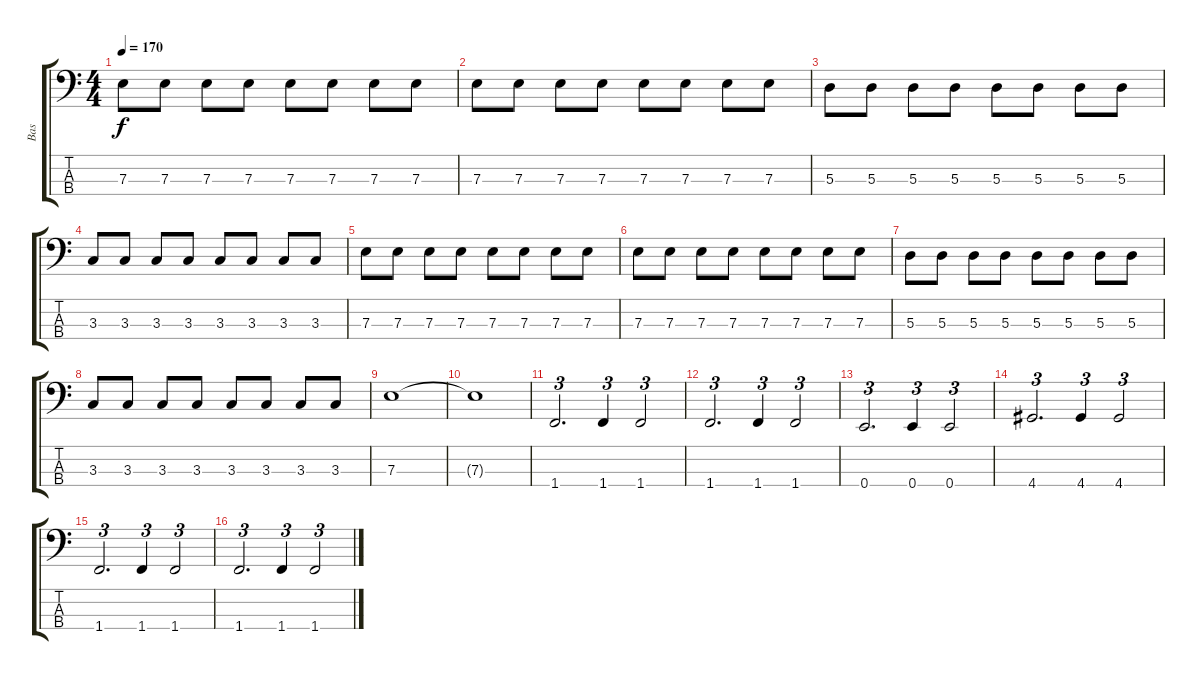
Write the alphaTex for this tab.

\track ("Bas" "Bas") {instrument electricbasspick}
\staff {score tabs}
\tuning (G2 D2 A1 E1) {hide}
\ts (4 4)
\tempo 170
\clef f4
\ks c
7.3.8{dy f} 7.3.8 7.3.8 7.3.8 7.3.8 7.3.8 7.3.8 7.3.8 |
7.3.8 7.3.8 7.3.8 7.3.8 7.3.8 7.3.8 7.3.8 7.3.8 |
5.3.8 5.3.8 5.3.8 5.3.8 5.3.8 5.3.8 5.3.8 5.3.8 |
3.3.8 3.3.8 3.3.8 3.3.8 3.3.8 3.3.8 3.3.8 3.3.8 |
7.3.8 7.3.8 7.3.8 7.3.8 7.3.8 7.3.8 7.3.8 7.3.8 |
7.3.8 7.3.8 7.3.8 7.3.8 7.3.8 7.3.8 7.3.8 7.3.8 |
5.3.8 5.3.8 5.3.8 5.3.8 5.3.8 5.3.8 5.3.8 5.3.8 |
3.3.8 3.3.8 3.3.8 3.3.8 3.3.8 3.3.8 3.3.8 3.3.8 |
7.3.1 |
7.3{t}.1 |
1.4.2{d tu (3 2)} 1.4.4{tu (3 2)} 1.4.2{tu (3 2)} |
1.4.2{d tu (3 2)} 1.4.4{tu (3 2)} 1.4.2{tu (3 2)} |
0.4.2{d tu (3 2)} 0.4.4{tu (3 2)} 0.4.2{tu (3 2)} |
4.4.2{d tu (3 2)} 4.4.4{tu (3 2)} 4.4.2{tu (3 2)} |
1.4.2{d tu (3 2)} 1.4.4{tu (3 2)} 1.4.2{tu (3 2)} |
1.4.2{d tu (3 2)} 1.4.4{tu (3 2)} 1.4.2{tu (3 2)}
